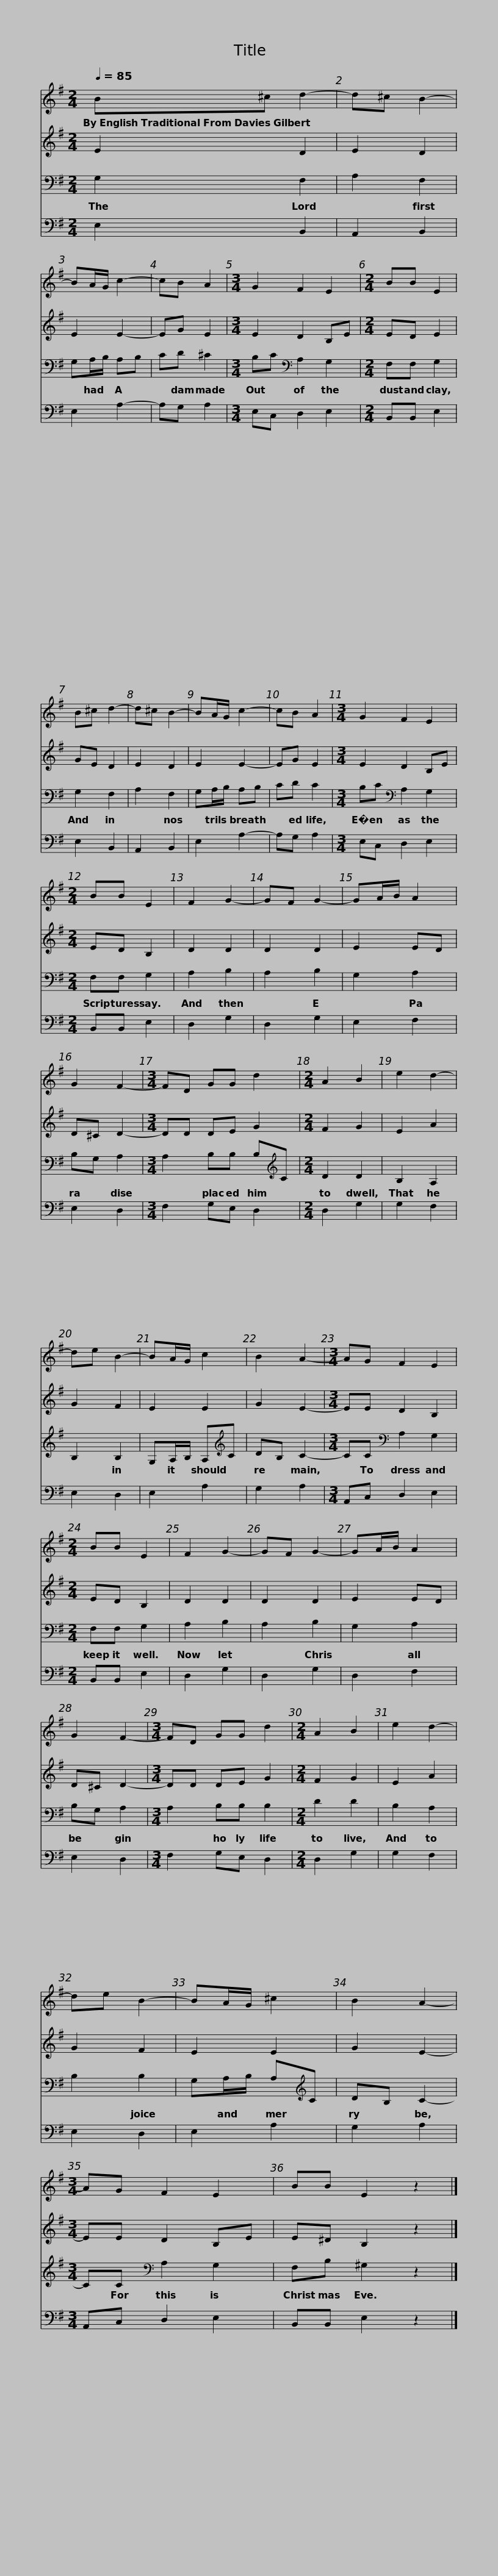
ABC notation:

X:1
%%score 1 2 3 4
L:1/8
Q:1/4=85
M:2/4
I:linebreak $
K:G
V:1 treble
V:2 treble
V:3 bass
V:4 bass
V:1
 B^c d2- | d^c B2- | BA/G/ c2- |$ cB A2 |[M:3/4] G2 F2 E2 | %5
[M:2/4] BB E2 | B^c d2- | d^c B2- | BA/G/ c2- | cB A2 |$ %10
[M:3/4] G2 F2 E2 |[M:2/4] BB E2 | F2 G2- | GF G2- | GA/B/ A2 | %15
 G2 F2- |$[M:3/4] FD GG d2 |[M:2/4] A2 B2 | e2 d2- | de B2- | %20
 BA/G/ c2 | B2 A2- |$[M:3/4] AG F2 E2 |[M:2/4] BB E2 | F2 G2- | %25
 GF G2- | GA/B/ A2 | G2 F2- |[M:3/4] FD GG d2 |$[M:2/4] A2 B2 | %30
 e2 d2- | de B2- | BA/G/ ^c2 | B2 A2- |[M:3/4] AG F2 E2 | %35
 BB E2 z2 |] %36
V:2
 E2 D2 | E2 D2 | E2 E2- |$ EG E2 |[M:3/4] E2 D2 B,E | %5
[M:2/4] ED E2 | GE D2 | E2 D2 | E2 E2- | EG E2 |$ %10
[M:3/4] E2 D2 B,E |[M:2/4] ED B,2 | D2 D2 | D2 D2 | E2 ED | %15
 D^C D2- |$[M:3/4] DD DE G2 |[M:2/4] F2 G2 | E2 A2 | G2 F2 | %20
 E2 E2 | G2 E2- |$[M:3/4] EE D2 B,2 |[M:2/4] ED B,2 | D2 D2 | %25
 D2 D2 | E2 ED | D^C D2- |[M:3/4] DD DE G2 |$[M:2/4] F2 G2 | %30
 E2 A2 | G2 F2 | E2 E2 | G2 E2- |[M:3/4] EE D2 B,E | %35
 E^D B,2 z2 |] %36
V:3
 G,2 F,2 | A,2 F,2 | G,A,/B,/ A,B, |$ CD ^C2 |[M:3/4] B,C[K:bass] A,2 G,2 | %5
[M:2/4] F,F, G,2 | G,2 F,2 | A,2 F,2 | G,A,/B,/ A,B, | CD C2 |$ %10
[M:3/4] B,C[K:bass] A,2 G,2 |[M:2/4] F,F, G,2 | A,2 B,2 | A,2 B,2 | G,2 A,2 | %15
 B,G, A,2 |$[M:3/4] A,2 B,B, B,[K:treble]C |[M:2/4] D2 D2 | B,2 A,2 | B,2 B,2 | %20
 G,A,/B,/ A,[K:treble]C | DB, C2- |$[M:3/4] CC[K:bass] A,2 G,2 |[M:2/4] F,F, G,2 | A,2 B,2 | %25
 A,2 B,2 | G,2 A,2 | B,G, A,2 |[M:3/4] A,2 B,B, B,2 |$[M:2/4] D2 D2 | %30
 B,2 A,2 | B,2 B,2 | G,A,/B,/ A,[K:treble]C | DB, C2- |[M:3/4] CC[K:bass] A,2 G,2 | %35
 F,B, ^G,2 z2 |] %36
V:4
 E,2 B,,2 | A,,2 B,,2 | E,2 A,2- |$ A,G, A,2 |[M:3/4] E,C, D,2 E,2 | %5
[M:2/4] B,,B,, E,2 | E,2 B,,2 | A,,2 B,,2 | E,2 A,2- | A,G, A,2 |$ %10
[M:3/4] E,C, D,2 E,2 |[M:2/4] B,,B,, E,2 | D,2 G,2 | D,2 G,2 | E,2 F,2 | %15
 E,2 D,2 |$[M:3/4] F,2 G,E, D,2 |[M:2/4] D,2 G,2 | G,2 F,2 | E,2 D,2 | %20
 E,2 A,2 | G,2 A,2 |$[M:3/4] A,,C, D,2 E,2 |[M:2/4] B,,B,, E,2 | D,2 G,2 | %25
 D,2 G,2 | D,2 F,2 | E,2 D,2 |[M:3/4] F,2 G,E, D,2 |$[M:2/4] D,2 G,2 | %30
 G,2 F,2 | E,2 D,2 | E,2 A,2 | G,2 A,2 |[M:3/4] A,,C, D,2 E,2 | %35
 B,,B,, E,2 z2 |] %36
